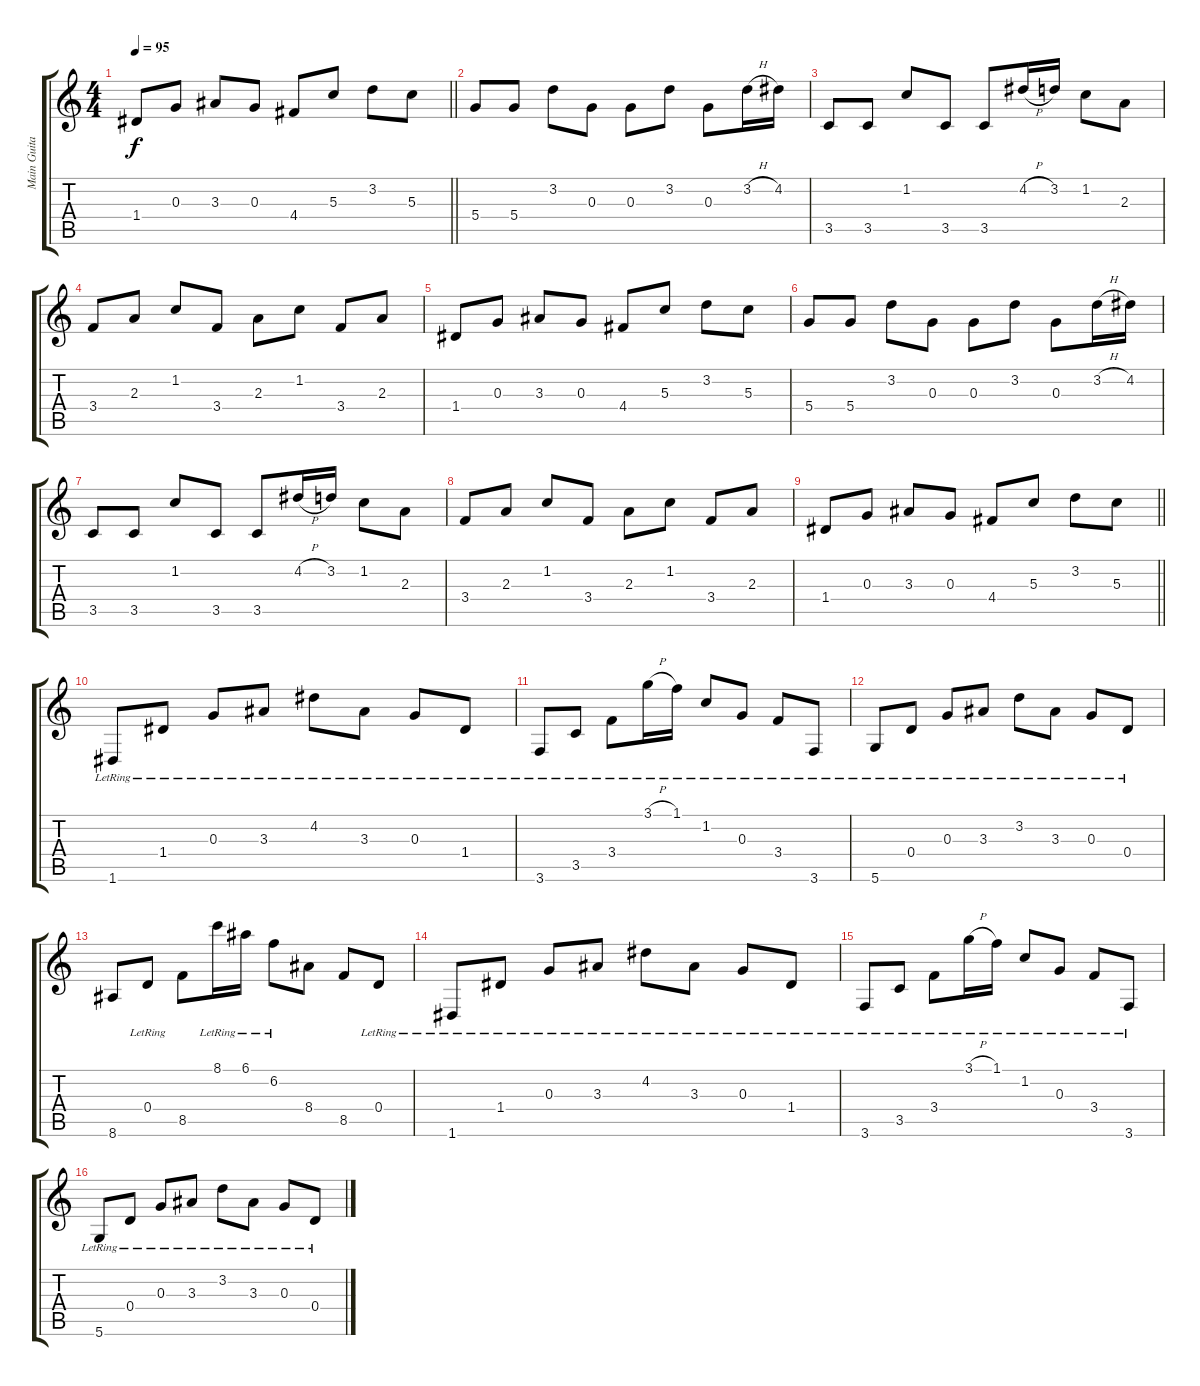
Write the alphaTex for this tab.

\track ("Main Guitar" "Main Guita") {instrument acousticguitarsteel}
\staff {score tabs}
\tuning (E4 B3 G3 D3 A2 D2) {hide}
\ts (4 4)
\tempo 95
\clef g2
\barLineRight lightlight
\ks c
1.4.8{dy f} 0.3.8 3.3.8 0.3.8 4.4.8 5.3.8 3.2.8 5.3.8 |
5.4.8 5.4.8 3.2.8 0.3.8 0.3.8 3.2.8 0.3.8 3.2{h}.16 4.2.16 |
3.5.8 3.5.8 1.2.8 3.5.8 3.5.8 4.2{h}.16 3.2.16 1.2.8 2.3.8 |
3.4.8 2.3.8 1.2.8 3.4.8 2.3.8 1.2.8 3.4.8 2.3.8 |
1.4.8 0.3.8 3.3.8 0.3.8 4.4.8 5.3.8 3.2.8 5.3.8 |
5.4.8 5.4.8 3.2.8 0.3.8 0.3.8 3.2.8 0.3.8 3.2{h}.16 4.2.16 |
3.5.8 3.5.8 1.2.8 3.5.8 3.5.8 4.2{h}.16 3.2.16 1.2.8 2.3.8 |
3.4.8 2.3.8 1.2.8 3.4.8 2.3.8 1.2.8 3.4.8 2.3.8 |
\barLineRight lightlight
1.4.8 0.3.8 3.3.8 0.3.8 4.4.8 5.3.8 3.2.8 5.3.8 |
1.6{lr}.8 1.4{lr}.8 0.3{lr}.8 3.3{lr}.8 4.2{lr}.8 3.3{lr}.8 0.3{lr}.8 1.4{lr}.8 |
3.6{lr}.8 3.5{lr}.8 3.4{lr}.8 3.1{h lr}.16 1.1{lr}.16 1.2{lr}.8 0.3{lr}.8 3.4{lr}.8 3.6{lr}.8 |
5.6{lr}.8 0.4{lr}.8 0.3{lr}.8 3.3{lr}.8 3.2{lr}.8 3.3{lr}.8 0.3{lr}.8 0.4{lr}.8 |
8.6.8 0.4{lr}.8 8.5.8 8.1{lr}.16 6.1{lr}.16 6.2{lr}.8 8.4.8 8.5.8 0.4{lr}.8 |
1.6{lr}.8 1.4{lr}.8 0.3{lr}.8 3.3{lr}.8 4.2{lr}.8 3.3{lr}.8 0.3{lr}.8 1.4{lr}.8 |
3.6{lr}.8 3.5{lr}.8 3.4{lr}.8 3.1{h lr}.16 1.1{lr}.16 1.2{lr}.8 0.3{lr}.8 3.4{lr}.8 3.6{lr}.8 |
5.6{lr}.8 0.4{lr}.8 0.3{lr}.8 3.3{lr}.8 3.2{lr}.8 3.3{lr}.8 0.3{lr}.8 0.4{lr}.8
